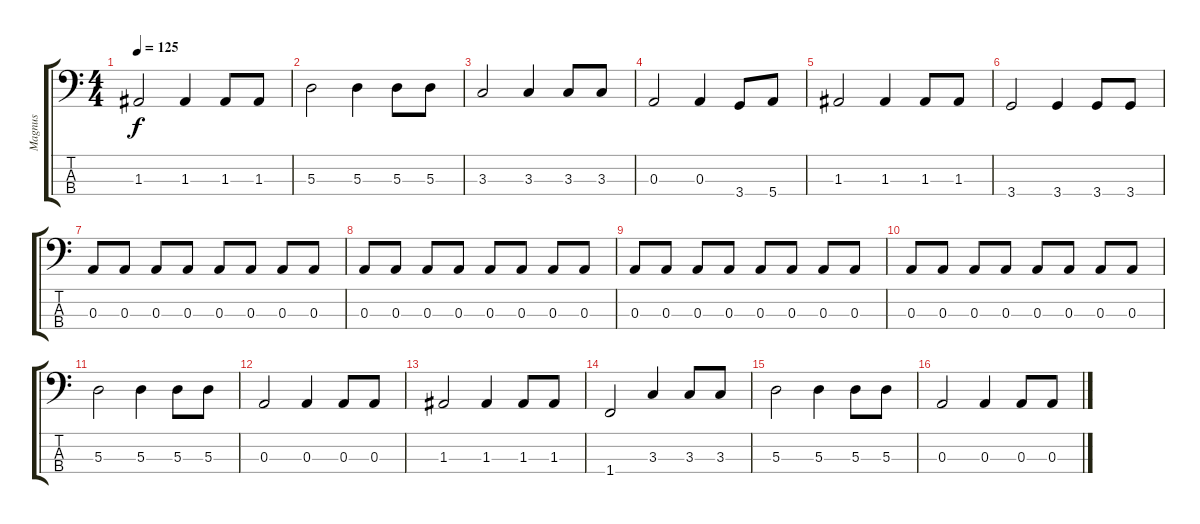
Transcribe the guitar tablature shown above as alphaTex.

\track ("Magnus" "Magnus") {instrument electricbassfinger}
\staff {score tabs}
\tuning (G2 D2 A1 E1) {hide}
\ts (4 4)
\tempo 125
\clef f4
\ks c
1.3.2{dy f} 1.3.4 1.3.8 1.3.8 |
5.3.2 5.3.4 5.3.8 5.3.8 |
3.3.2 3.3.4 3.3.8 3.3.8 |
0.3.2 0.3.4 3.4.8 5.4.8 |
1.3.2 1.3.4 1.3.8 1.3.8 |
3.4.2 3.4.4 3.4.8 3.4.8 |
0.3.8 0.3.8 0.3.8 0.3.8 0.3.8 0.3.8 0.3.8 0.3.8 |
0.3.8 0.3.8 0.3.8 0.3.8 0.3.8 0.3.8 0.3.8 0.3.8 |
0.3.8 0.3.8 0.3.8 0.3.8 0.3.8 0.3.8 0.3.8 0.3.8 |
0.3.8 0.3.8 0.3.8 0.3.8 0.3.8 0.3.8 0.3.8 0.3.8 |
5.3.2 5.3.4 5.3.8 5.3.8 |
0.3.2 0.3.4 0.3.8 0.3.8 |
1.3.2 1.3.4 1.3.8 1.3.8 |
1.4.2 3.3.4 3.3.8 3.3.8 |
5.3.2 5.3.4 5.3.8 5.3.8 |
0.3.2 0.3.4 0.3.8 0.3.8
